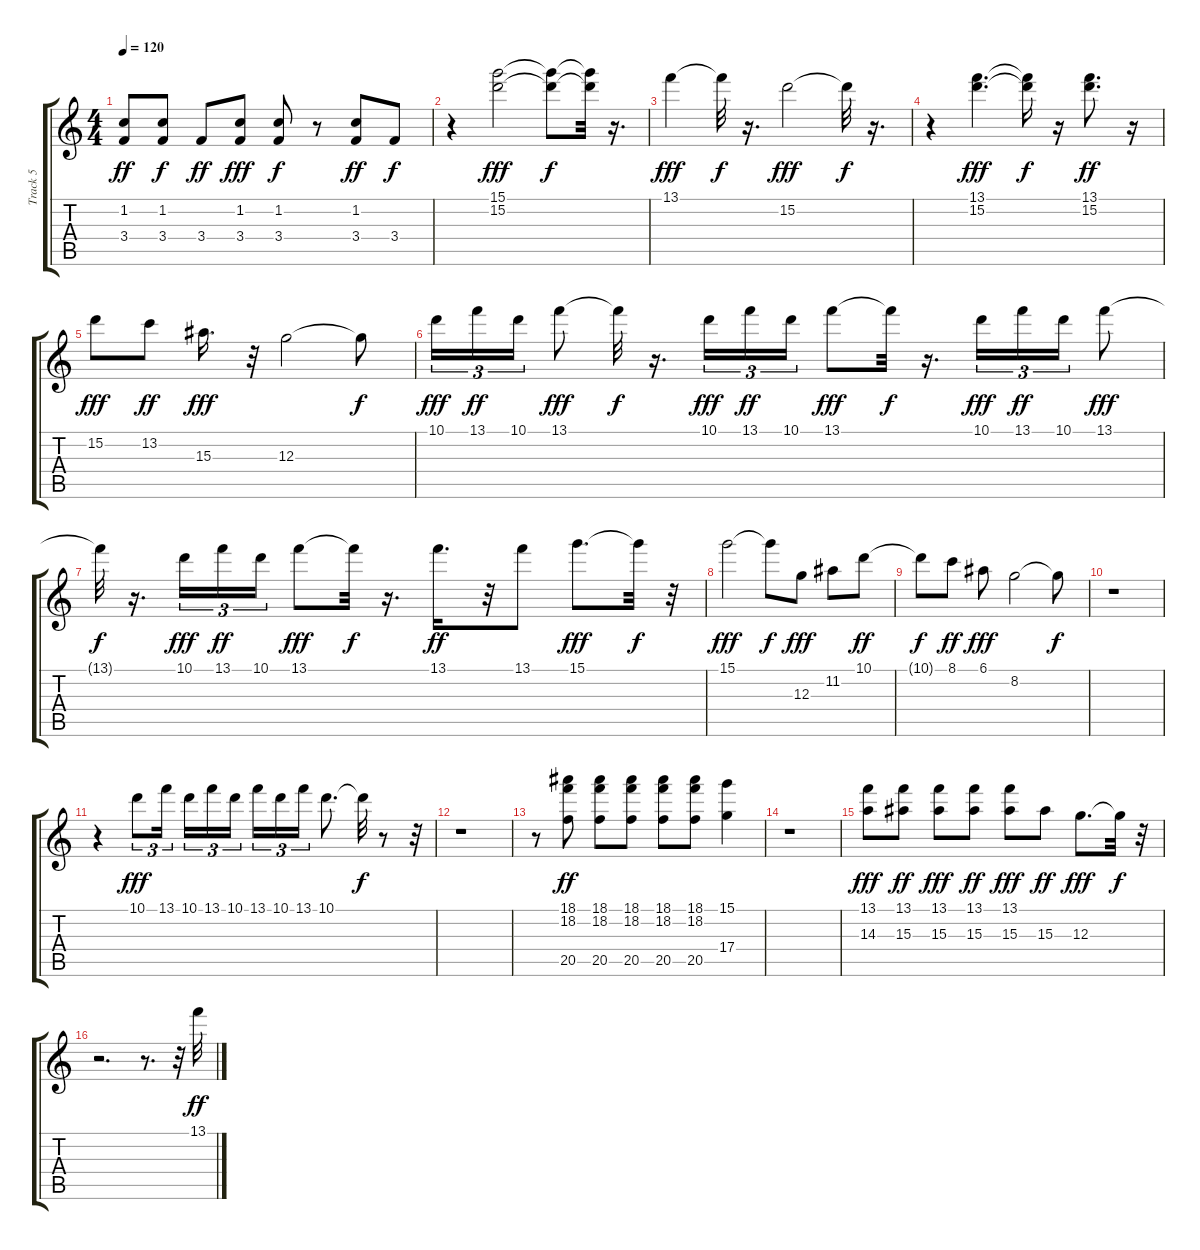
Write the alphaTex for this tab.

\track ("Track 5" "Track 5") {instrument distortionguitar}
\staff {score tabs}
\tuning (E4 B3 G3 D3 A2 E2) {hide}
\ts (4 4)
\tempo 120
\clef g2
\ks c
(1.2 3.4).8{dy ff} (1.2 3.4).8{dy f} 3.4.8{dy ff} (1.2 3.4).8{dy fff} (1.2 3.4).8{dy f} r.8 (1.2 3.4).8{dy ff} 3.4.8{dy f} |
r.4 (15.1 15.2).2{dy fff} (15.1{t} 15.2{t}).8{dy f} (15.1{t} 15.2{t}).32 r.16{d} |
13.1.4{dy fff} 13.1{t}.32{dy f} r.16{d} 15.2.2{dy fff} 15.2{t}.32{dy f} r.16{d} |
r.4 (13.1 15.2).4{d dy fff} (13.1{t} 15.2{t}).16{dy f} r.16 (13.1 15.2).8{d dy ff} r.16 |
15.2.8{dy fff} 13.2.8{dy ff} 15.3.16{d dy fff} r.32 12.3.2 12.3{t}.8{dy f} |
10.1.16{tu (3 2) dy fff} 13.1.16{tu (3 2) dy ff} 10.1.16{tu (3 2)} 13.1.8{dy fff} 13.1{t}.32{dy f} r.16{d} 10.1.16{tu (3 2) dy fff} 13.1.16{tu (3 2) dy ff} 10.1.16{tu (3 2)} 13.1.8{dy fff} 13.1{t}.32{dy f} r.16{d} 10.1.16{tu (3 2) dy fff} 13.1.16{tu (3 2) dy ff} 10.1.16{tu (3 2)} 13.1.8{dy fff} |
13.1{t}.32{dy f} r.16{d} 10.1.16{tu (3 2) dy fff} 13.1.16{tu (3 2) dy ff} 10.1.16{tu (3 2)} 13.1.8{dy fff} 13.1{t}.32{dy f} r.16{d} 13.1.16{d dy ff} r.32 13.1.8 15.1.8{d dy fff} 15.1{t}.32{dy f} r.32 |
15.1.2{dy fff} 15.1{t}.8{dy f} 12.3.8{dy fff} 11.2.8 10.1.8{dy ff} |
10.1{t}.8{dy f} 8.1.8{dy ff} 6.1.8{dy fff} 8.2.2 8.2{t}.8{dy f} |
r.1 |
r.4 10.1.8{tu (3 2) dy fff} 13.1.16{tu (3 2) beam splitsecondary} 10.1.16{tu (3 2)} 13.1.16{tu (3 2)} 10.1.16{tu (3 2)} 13.1.16{tu (3 2)} 10.1.16{tu (3 2)} 13.1.16{tu (3 2)} 10.1.8{d} 10.1{t}.32{dy f} r.8 r.32 |
r.1 |
r.8 (18.1 18.2 20.5).8{dy ff} (18.1 18.2 20.5).8 (18.1 18.2 20.5).8 (18.1 18.2 20.5).8 (18.1 18.2 20.5).8 (15.1 17.4).4 |
r.1 |
(13.1 14.3).8{dy fff} (13.1 15.3).8{dy ff} (13.1 15.3).8{dy fff} (13.1 15.3).8{dy ff} (13.1 15.3).8{dy fff} 15.3.8{dy ff} 12.3.8{d dy fff} 12.3{t}.32{dy f} r.32 |
r.2{d} r.8{d} r.32 13.1.32{dy ff}
